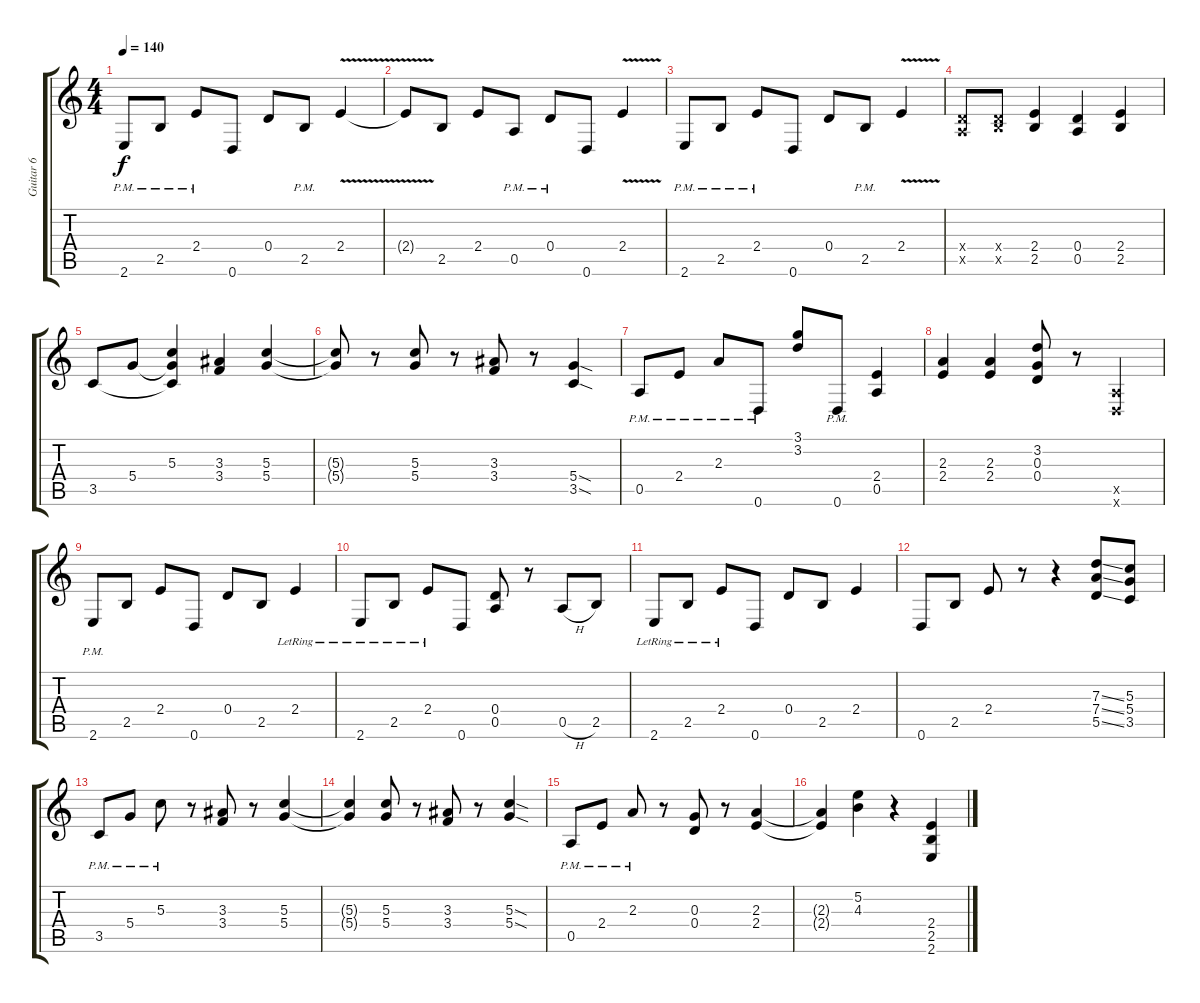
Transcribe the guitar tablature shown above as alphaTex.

\track ("Guitar 6" "Guitar 6") {instrument acousticguitarsteel}
\staff {score tabs}
\tuning (E4 B3 G3 D3 A2 D2) {hide}
\ts (4 4)
\tempo 140
\clef g2
\ks c
2.6{pm}.8{dy f balance 8} 2.5{pm}.8 2.4{pm}.8 0.6.8 0.4.8 2.5{pm}.8 2.4{v}.4 |
2.4{t}.8 2.5.8 2.4.8 0.5{pm}.8 0.4{pm}.8 0.6.8 2.4{v}.4 |
2.6{pm}.8 2.5{pm}.8 2.4{pm}.8 0.6.8 0.4.8 2.5{pm}.8 2.4{v}.4 |
(0.4{x} 0.5{x}).8 (0.4{x} 2.5{x}).8 (2.4 2.5).4 (0.4 0.5).4 (2.4 2.5).4 |
3.5.8 5.4.8 (5.3 5.4{t} 3.5{t}).4 (3.3 3.4).4 (5.3 5.4).4 |
(5.3{t} 5.4{t}).8 r.8 (5.3 5.4).8 r.8 (3.3 3.4).8 r.8 (5.4{sod} 3.5{sod}).4 |
0.5{pm}.8 2.4{pm}.8 2.3{pm}.8 0.6{pm}.8 (3.1 3.2).8 0.6{pm}.8 (2.4 0.5).4 |
(2.3 2.4).4 (2.3 2.4).4 (3.2 0.3 0.4).8 r.8 (0.5{x} 0.6{x}).4 |
2.6{pm}.8 2.5.8 2.4.8 0.6.8 0.4.8 2.5.8 2.4{lr}.4 |
2.6{lr}.8 2.5{lr}.8 2.4{lr}.8 0.6.8 (0.4 0.5).8 r.8 0.5{h}.8 2.5.8 |
2.6{lr}.8 2.5{lr}.8 2.4{lr}.8 0.6.8 0.4.8 2.5.8 2.4.4 |
0.6.8 2.5.8 2.4.8 r.8 r.4 (7.3{ss} 7.4{ss} 5.5{ss}).8 (5.3 5.4 3.5).8 |
3.5{pm}.8 5.4{pm}.8 5.3{pm}.8 r.8 (3.3 3.4).8 r.8 (5.3 5.4).4 |
(5.3{t} 5.4{t}).4 (5.3 5.4).8 r.8 (3.3 3.4).8 r.8 (5.3{sod} 5.4{sod}).4 |
0.5{pm}.8 2.4{pm}.8 2.3{pm}.8 r.8 (0.3 0.4).8 r.8 (2.3 2.4).4 |
(2.3{t} 2.4{t}).4 (5.2 4.3).4 r.4 (2.4 2.5 2.6).4
